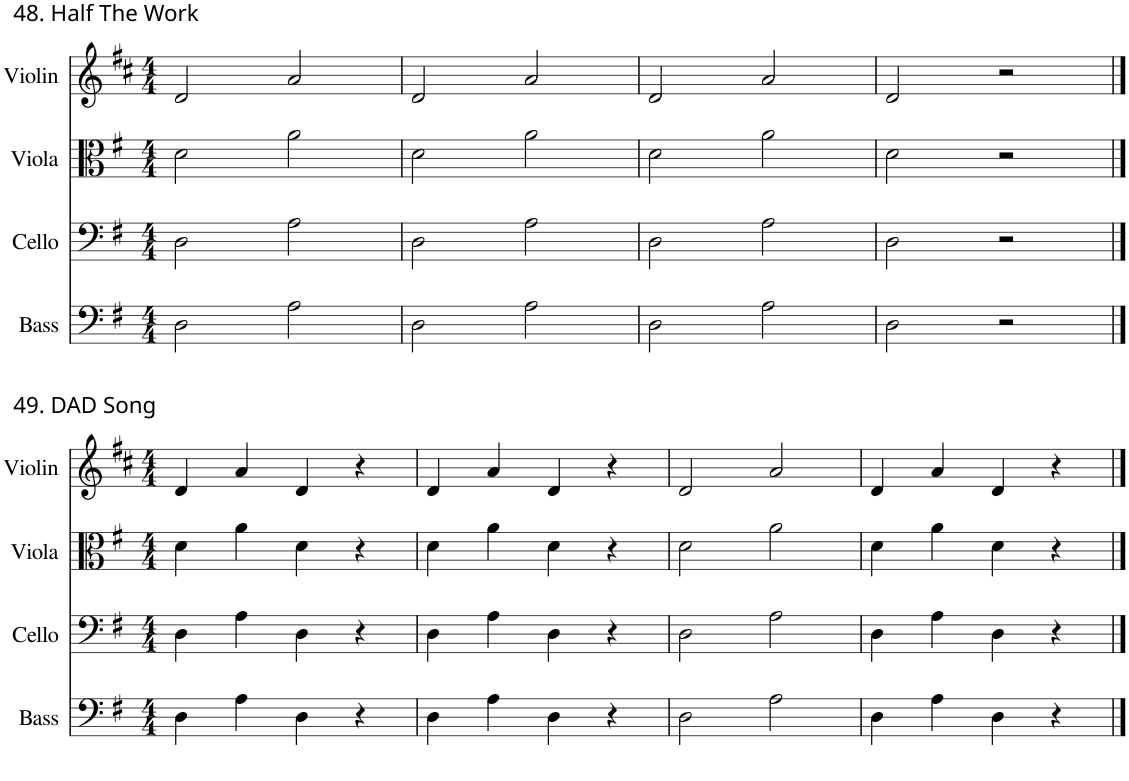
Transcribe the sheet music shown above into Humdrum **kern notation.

**kern	**kern	**kern	**kern
*part4	*part3	*part2	*part1
*staff4	*staff3	*staff2	*staff1
*I"Bass	*I"Cello	*I"Viola	*I"Violin
*I'Bass	*I'Cello	*I'Vla.	*I'Violin
!!LO:PB:g=z
*clefF4	*clefF4	*clefC3	*clefG2
*Trd7c12	*	*	*
*k[f#]	*k[f#]	*k[f#]	*k[f#c#]
*M4/4	*M4/4	*M4/4	*M4/4
=1	=1	=1	=1
!	!	!	!LO:TX:a:t=48. Half The Work
2D\	2D\	2d\	2d/
2A\	2A\	2a\	2a/
=2	=2	=2	=2
2D\	2D\	2d\	2d/
2A\	2A\	2a\	2a/
=3	=3	=3	=3
2D\	2D\	2d\	2d/
2A\	2A\	2a\	2a/
=4	=4	=4	=4
2D\	2D\	2d\	2d/
2r	2r	2r	2r
!!LO:LB:g=z
==1	==1	==1	==1
*M4/4	*M4/4	*M4/4	*M4/4
!	!	!	!LO:TX:a:t=49. DAD Song
4D\	4D\	4d\	4d/
4A\	4A\	4a\	4a/
4D\	4D\	4d\	4d/
4r	4r	4r	4r
=2	=2	=2	=2
4D\	4D\	4d\	4d/
4A\	4A\	4a\	4a/
4D\	4D\	4d\	4d/
4r	4r	4r	4r
=3	=3	=3	=3
2D\	2D\	2d\	2d/
2A\	2A\	2a\	2a/
=4	=4	=4	=4
4D\	4D\	4d\	4d/
4A\	4A\	4a\	4a/
4D\	4D\	4d\	4d/
4r	4r	4r	4r
==	==	==	==
*-	*-	*-	*-
